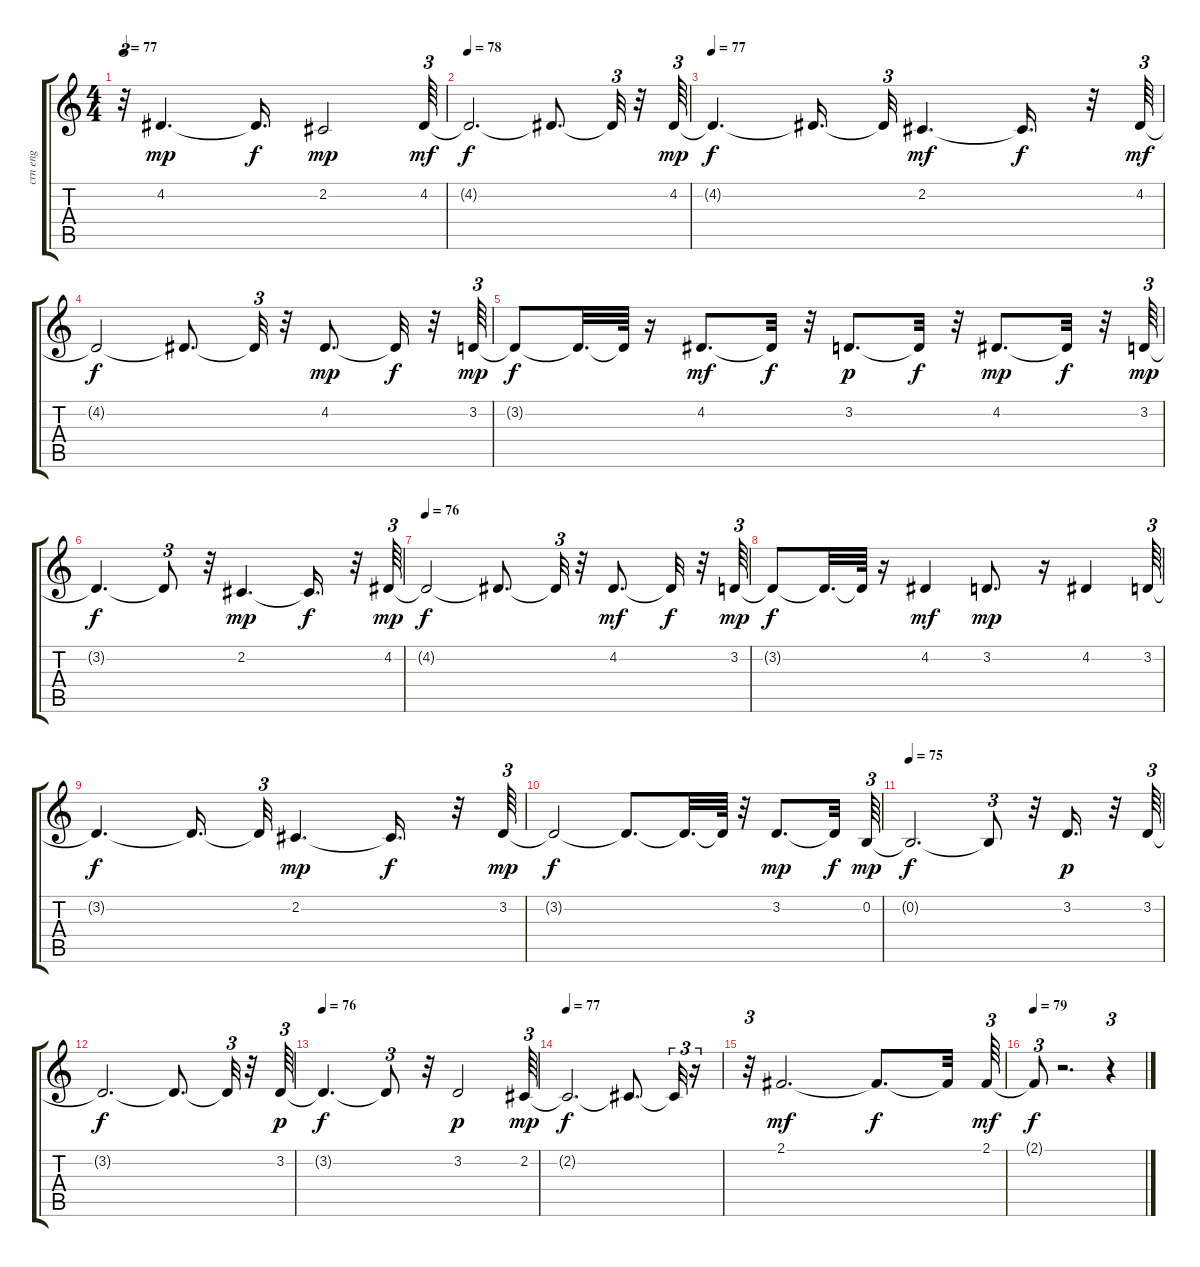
\track ("crn eng" "crn eng") {instrument englishhorn}
\staff {score tabs}
\tuning (E4 B3 G3 D3 A2 E2) {hide}
\ts (4 4)
\tempo 77
\clef g2
\ks c
r.32{tu (3 2) dy f} 4.2.4{d dy mp} 4.2{t}.16{d dy f} 2.2.2{dy mp} 4.2.64{tu (3 2) dy mf} |
\tempo 78
4.2{t}.2{d dy f} 4.2{t}.8{d} 4.2{t}.32{tu (3 2)} r.32 4.2.64{tu (3 2) dy mp} |
\tempo 77
4.2{t}.4{d dy f} 4.2{t}.16{d} 4.2{t}.32{tu (3 2)} 2.2.4{d dy mf} 2.2{t}.16{d dy f} r.32 4.2.64{tu (3 2) dy mf} |
4.2{t}.2{dy f} 4.2{t}.8{d} 4.2{t}.32{tu (3 2)} r.32 4.2.8{d dy mp} 4.2{t}.32{dy f} r.32 3.2.64{tu (3 2) dy mp} |
3.2{t}.8{dy f} 3.2{t}.32{d} 3.2{t}.64 r.16 4.2.8{d dy mf} 4.2{t}.32{dy f} r.32 3.2.8{d dy p} 3.2{t}.32{dy f} r.32 4.2.8{d dy mp} 4.2{t}.32{dy f} r.32 3.2.64{tu (3 2) dy mp} |
3.2{t}.4{d dy f} 3.2{t}.8{tu (3 2)} r.32 2.2.4{d dy mp} 2.2{t}.16{d dy f} r.32 4.2.64{tu (3 2) dy mp} |
\tempo 76
4.2{t}.2{dy f} 4.2{t}.8{d} 4.2{t}.32{tu (3 2)} r.32 4.2.8{d dy mf} 4.2{t}.32{dy f} r.32 3.2.64{tu (3 2) dy mp} |
3.2{t}.8{dy f} 3.2{t}.32{d} 3.2{t}.64 r.16 4.2.4{dy mf} 3.2.8{d dy mp} r.16 4.2.4 3.2.64{tu (3 2)} |
3.2{t}.4{d dy f} 3.2{t}.16{d} 3.2{t}.32{tu (3 2)} 2.2.4{d dy mp} 2.2{t}.16{d dy f} r.32 3.2.64{tu (3 2) dy mp} |
3.2{t}.2{dy f} 3.2{t}.8{d} 3.2{t}.32{d} 3.2{t}.64 r.32 3.2.8{d dy mp} 3.2{t}.32{dy f} 0.2.64{tu (3 2) dy mp} |
\tempo 75
0.2{t}.2{d dy f} 0.2{t}.8{tu (3 2)} r.32 3.2.16{d dy p} r.32 3.2.64{tu (3 2)} |
3.2{t}.2{d dy f} 3.2{t}.8{d} 3.2{t}.32{tu (3 2)} r.32 3.2.64{tu (3 2) dy p} |
\tempo 76
3.2{t}.4{d dy f} 3.2{t}.8{tu (3 2)} r.32 3.2.2{dy p} 2.2.64{tu (3 2) dy mp} |
\tempo 77
2.2{t}.2{d dy f} 2.2{t}.8{d} 2.2{t}.32{tu (3 2)} r.16{tu (3 2)} |
r.32{tu (3 2)} 2.1.2{d dy mf} 2.1{t}.8{d dy f} 2.1{t}.32 2.1.64{tu (3 2) dy mf} |
\tempo 79
2.1{t}.8{tu (3 2) dy f} r.2{d} r.4{tu (3 2)}
